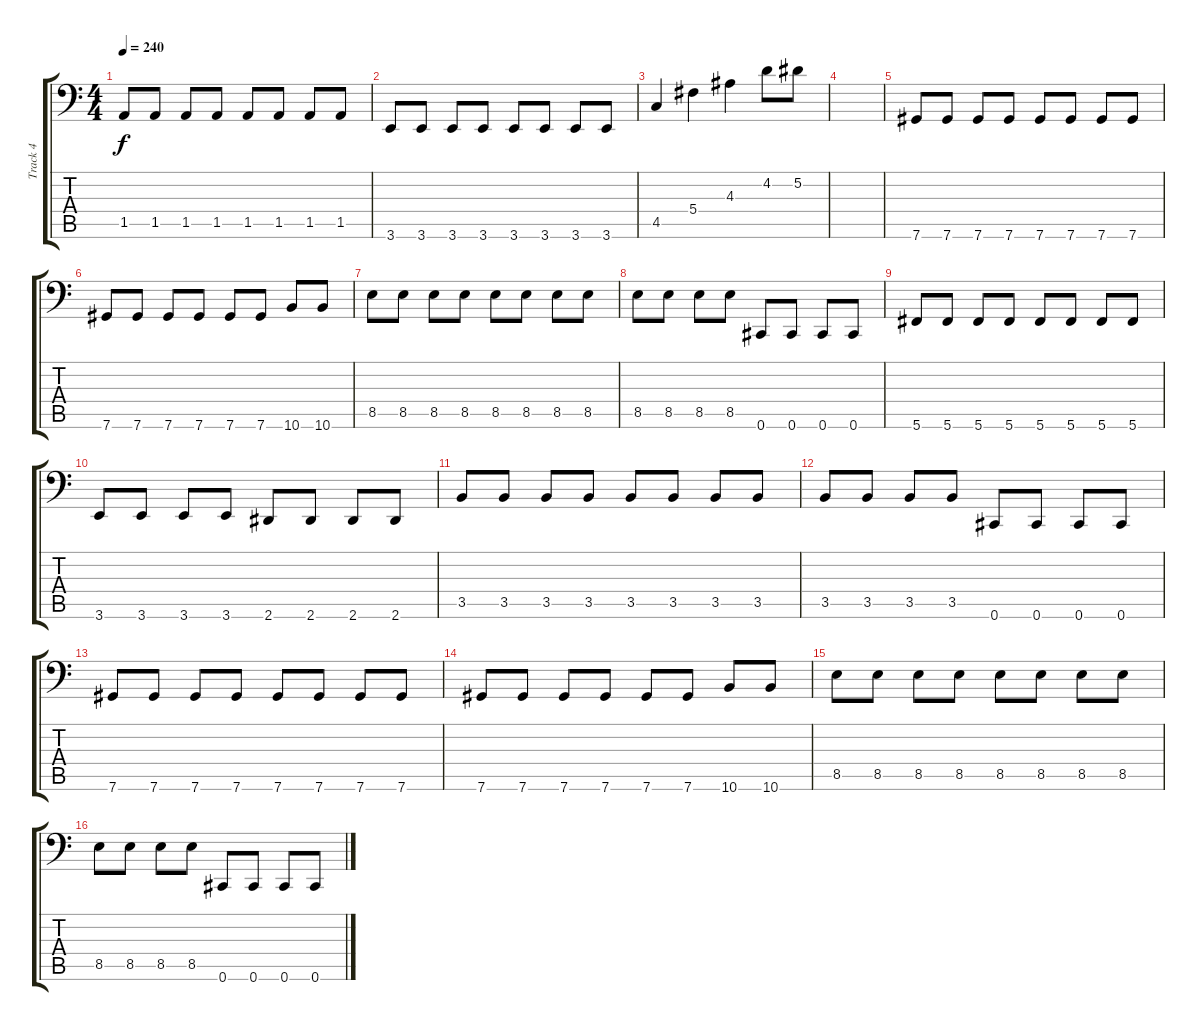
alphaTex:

\track ("Track 4" "Track 4") {instrument electricbassfinger}
\staff {score tabs}
\tuning (Eb3 Bb2 Gb2 Db2 Ab1 Db1) {hide}
\ts (4 4)
\tempo 240
\clef f4
\ks c
1.5.8{dy f} 1.5.8 1.5.8 1.5.8 1.5.8 1.5.8 1.5.8 1.5.8 |
3.6.8 3.6.8 3.6.8 3.6.8 3.6.8 3.6.8 3.6.8 3.6.8 |
4.5.4 5.4.4 4.3.4 4.2.8 5.2.8 |
|
7.6.8 7.6.8 7.6.8 7.6.8 7.6.8 7.6.8 7.6.8 7.6.8 |
7.6.8 7.6.8 7.6.8 7.6.8 7.6.8 7.6.8 10.6.8 10.6.8 |
8.5.8 8.5.8 8.5.8 8.5.8 8.5.8 8.5.8 8.5.8 8.5.8 |
8.5.8 8.5.8 8.5.8 8.5.8 0.6.8 0.6.8 0.6.8 0.6.8 |
5.6.8 5.6.8 5.6.8 5.6.8 5.6.8 5.6.8 5.6.8 5.6.8 |
3.6.8 3.6.8 3.6.8 3.6.8 2.6.8 2.6.8 2.6.8 2.6.8 |
3.5.8 3.5.8 3.5.8 3.5.8 3.5.8 3.5.8 3.5.8 3.5.8 |
3.5.8 3.5.8 3.5.8 3.5.8 0.6.8 0.6.8 0.6.8 0.6.8 |
7.6.8 7.6.8 7.6.8 7.6.8 7.6.8 7.6.8 7.6.8 7.6.8 |
7.6.8 7.6.8 7.6.8 7.6.8 7.6.8 7.6.8 10.6.8 10.6.8 |
8.5.8 8.5.8 8.5.8 8.5.8 8.5.8 8.5.8 8.5.8 8.5.8 |
8.5.8 8.5.8 8.5.8 8.5.8 0.6.8 0.6.8 0.6.8 0.6.8
